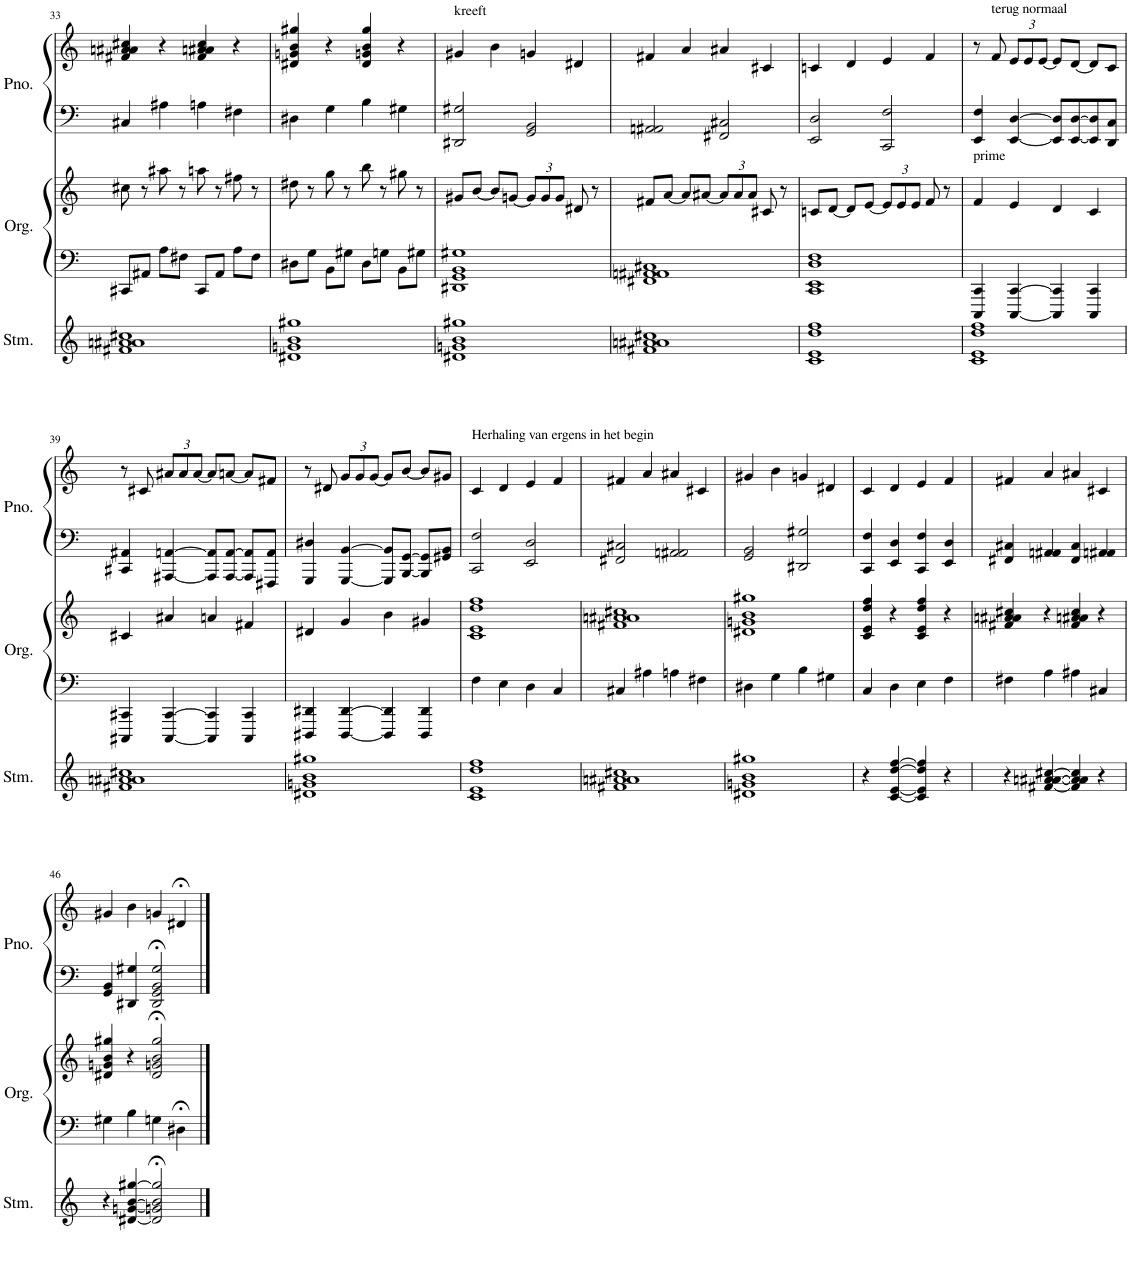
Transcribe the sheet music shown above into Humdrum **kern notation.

**kern	**kern	**kern	**kern	**kern
*part3	*part2	*part2	*part1	*part1
*staff5	*staff4	*staff3	*staff2	*staff1
*I"Stem	*I"Orgel	*	*I"Piano	*
*I'Stm.	*I'Org.	*	*I'Pno.	*
!!LO:PB:g=z
*clefG2	*clefF4	*clefG2	*clefF4	*clefG2
*k[]	*k[]	*k[]	*k[]	*k[]
*M4/4	*M4/4	*M4/4	*M4/4	*M4/4
=33	=33	=33	=33	=33
1f#X 1an 1a#X 1cc#X	8CC#X/L	8cc#X\	4C#X/	4f#X/ 4an/ 4a#X/ 4cc#X/
.	8AA#X/J	8r	.	.
.	8A\L	8aa#X\	4A#X\	4r
.	8F#X\J	8r	.	.
.	8CC#/L	8aan\	4An\	4f#/ 4an/ 4a#X/ 4cc#/
.	8AA#/J	8r	.	.
.	8A\L	8ff#X\	4F#X\	4r
.	8F#\J	8r	.	.
=34	=34	=34	=34	=34
1d#X 1gn 1b 1gg#X	8D#X\L	8dd#X\	4D#X\	4d#X/ 4gn/ 4b/ 4gg#X/
.	8G\J	8r	.	.
.	8BB\L	8gg\	4G\	4r
.	8G#X\J	8r	.	.
.	8D#\L	8bb\	4B\	4d#/ 4gn/ 4b/ 4gg#/
.	8Gn\J	8r	.	.
.	8BB\L	8gg#X\	4G#X\	4r
.	8G#X\J	8r	.	.
=35	=35	=35	=35	=35
!	!	!	!	!LO:TX:a:t=kreeft
1d#X 1gn 1b 1gg#X	1DD#X 1GG 1BB 1G#X	8g#X/L	2DD#X/ 2G#X/	4g#X/
.	.	[8b/J	.	.
.	.	8b/L]	.	4b\
.	.	[8gn/J	.	.
*	*	*Xbrackettup	*	*
.	.	12g/L]	2GG/ 2BB/	4gn/
.	.	12g/	.	.
.	.	12g/J	.	.
.	.	8d#X/	.	4d#X/
.	.	8r	.	.
=36	=36	=36	=36	=36
1f#X 1an 1a#X 1cc#X	1FF#X 1AAn 1AA#X 1C#X	8f#X/L	2AAn/ 2AA#X/	4f#X/
.	.	[8a/J	.	.
.	.	8a/L]	.	4a/
.	.	[8a#X/J	.	.
.	.	12a#/L]	2FF#X/ 2C#X/	4a#X/
.	.	12a#/	.	.
.	.	12a#/J	.	.
.	.	8c#X/	.	4c#X/
.	.	8r	.	.
=37	=37	=37	=37	=37
1c 1e 1dd 1ff	1CC 1EE 1D 1F	8cn/L	2EE/ 2D/	4cn/
.	.	[8d/J	.	.
.	.	8d/L]	.	4d/
.	.	[8e/J	.	.
.	.	12e/L]	2CC/ 2F/	4e/
.	.	12e/	.	.
.	.	12e/J	.	.
.	.	8f/	.	4f/
.	.	8r	.	.
=38	=38	=38	=38	=38
!	!	!LO:TX:a:t=prime	!	!
1c 1e 1dd 1ff	4CCC/ 4CC/	4f/	4EE/ 4F/	8r
!	!	!	!	!LO:TX:a:t=terug normaal
.	.	.	.	8f/
*	*	*	*	*Xbrackettup
.	[4CCC/ [4CC/	4e/	[4EE/ [4D/	12e/L
.	.	.	.	12e/
.	.	.	.	[12e/J
.	4CCC/] 4CC/]	4d/	8EE/] 8D/]L	8e/L]
.	.	.	[8EE/ [8D/	[8d/J
.	4CCC/ 4CC/	4c/	8EE/] 8D/]	8d/L]
.	.	.	8DD/ 8C/J	8c/J
!!LO:LB:g=z
=39	=39	=39	=39	=39
1f#X 1an 1a#X 1cc#X	4CCC#X/ 4CC#X/	4c#X/	4CC#X/ 4AA#X/	8r
.	.	.	.	8c#X/
.	[4CCC#/ [4CC#/	4a#X/	[4AAA#X/ [4AAn/	12a#X/L
.	.	.	.	12a#/
.	.	.	.	[12a#/J
.	4CCC#/] 4CC#/]	4an/	8AAA#/] 8AA/]L	8a#/L]
.	.	.	[8AAA#/ [8AA/J	[8an/J
.	4CCC#/ 4CC#/	4f#X/	8AAA#/] 8AA/]L	8a/L]
.	.	.	8FFF#X/ 8AA/J	8f#X/J
=40	=40	=40	=40	=40
1d#X 1gn 1b 1gg#X	4DDD#X/ 4DD#X/	4d#X/	4GGG/ 4D#X/	8r
.	.	.	.	8d#X/
.	[4DDD#/ [4DD#/	4g/	[4GGG/ [4BB/	12g/L
.	.	.	.	12g/
.	.	.	.	[12g/J
.	4DDD#/] 4DD#/]	4b\	8GGG/] 8BB/]L	8g/L]
.	.	.	[8BBB/ [8GG/J	[8b/J
.	4DDD#/ 4DD#/	4g#X/	8BBB/] 8GG/]L	8b/L]
.	.	.	8GG#X/ 8BB/J	8g#X/J
=41	=41	=41	=41	=41
!	!	!	!	!LO:TX:a:t=Herhaling van ergens in het begin
1c 1e 1dd 1ff	4F\	1c 1e 1dd 1ff	2CC/ 2F/	4c/
.	4E\	.	.	4d/
.	4D\	.	2EE/ 2D/	4e/
.	4C/	.	.	4f/
=42	=42	=42	=42	=42
1f#X 1an 1a#X 1cc#X	4C#X/	1f#X 1an 1a#X 1cc#X	2FF#X/ 2C#X/	4f#X/
.	4A#X\	.	.	4a/
.	4An\	.	2AAn/ 2AA#X/	4a#X/
.	4F#X\	.	.	4c#X/
=43	=43	=43	=43	=43
1d#X 1gn 1b 1gg#X	4D#X\	1d#X 1gn 1b 1gg#X	2GG/ 2BB/	4g#X/
.	4G\	.	.	4b\
.	4B\	.	2DD#X/ 2G#X/	4gn/
.	4G#X\	.	.	4d#X/
=44	=44	=44	=44	=44
4r	4C/	4c/ 4e/ 4dd/ 4ff/	4CC/ 4F/	4c/
[4c/ [4e/ [4dd/ [4ff/	4D\	4r	4EE/ 4D/	4d/
4c/] 4e/] 4dd/] 4ff/]	4E\	4c/ 4e/ 4dd/ 4ff/	4CC/ 4F/	4e/
4r	4F\	4r	4EE/ 4D/	4f/
=45	=45	=45	=45	=45
4r	4F#X\	4f#X/ 4an/ 4a#X/ 4cc#X/	4FF#X/ 4C#X/	4f#X/
[4f#X/ [4an/ [4a#X/ [4cc#X/	4A\	4r	4AAn/ 4AA#X/	4a/
4f#/] 4a/] 4a#/] 4cc#/]	4A#X\	4f#/ 4an/ 4a#X/ 4cc#/	4FF#/ 4C#/	4a#X/
4r	4C#X/	4r	4AAn/ 4AA#X/	4c#X/
!!LO:LB:g=z
=46	=46	=46	=46	=46
4r	4G#X\	4d#X/ 4gn/ 4b/ 4gg#X/	4GG/ 4BB/	4g#X/
[4d#X/ [4gn/ [4b/ [4gg#X/	4B\	4r	4DD#X/ 4G#X/	4b\
2d#/];< 2gn/];< 2b/];< 2gg#/];<	4Gn\	2d#/;< 2gn/;< 2b/;< 2gg#/;<	2DD#/;< 2GG/;< 2BB/;< 2G#/;<	4gn/
.	4D#X;<\	.	.	4d#X;</
==	==	==	==	==
*-	*-	*-	*-	*-
